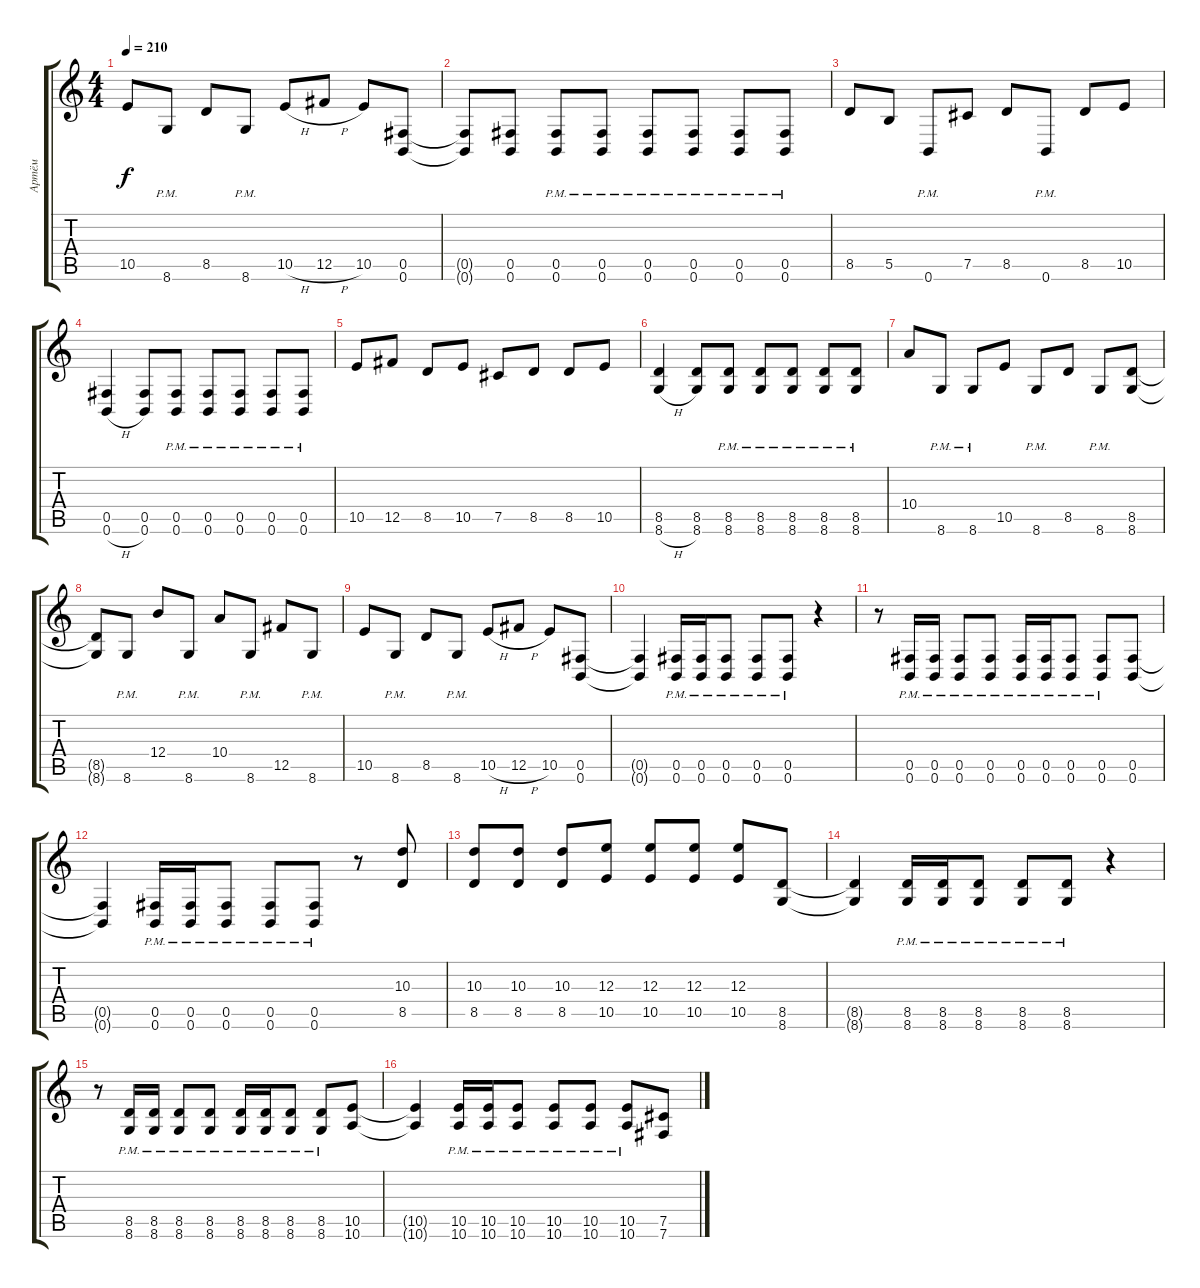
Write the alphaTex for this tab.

\track ("Артём" "Артём") {instrument distortionguitar}
\staff {score tabs}
\tuning (Db4 Ab3 E3 B2 Gb2 B1) {hide}
\ts (4 4)
\tempo 210
\clef g2
\ks c
10.5.8{dy f} 8.6{pm}.8 8.5.8 8.6{pm}.8 10.5{h}.8 12.5{h}.8 10.5.8 (0.5 0.6).8 |
(0.5{t} 0.6{t}).8 (0.5 0.6).8 (0.5 0.6{pm}).8 (0.5 0.6{pm}).8 (0.5 0.6{pm}).8 (0.5 0.6{pm}).8 (0.5 0.6{pm}).8 (0.5 0.6{pm}).8 |
8.5.8 5.5.8 0.6{pm}.8 7.5.8 8.5.8 0.6{pm}.8 8.5.8 10.5.8 |
(0.5 0.6{h}).4 (0.5 0.6).8 (0.5 0.6{pm}).8 (0.5 0.6{pm}).8 (0.5 0.6{pm}).8 (0.5 0.6{pm}).8 (0.5 0.6{pm}).8 |
10.5.8 12.5.8 8.5.8 10.5.8 7.5.8 8.5.8 8.5.8 10.5.8 |
(8.5 8.6{h}).4 (8.5 8.6).8 (8.5 8.6{pm}).8 (8.5 8.6{pm}).8 (8.5 8.6{pm}).8 (8.5 8.6{pm}).8 (8.5 8.6{pm}).8 |
10.4.8 8.6{pm}.8 8.6{pm}.8 10.5.8 8.6{pm}.8 8.5.8 8.6{pm}.8 (8.5 8.6).8 |
(8.5{t} 8.6{t}).8 8.6{pm}.8 12.4.8 8.6{pm}.8 10.4.8 8.6{pm}.8 12.5.8 8.6{pm}.8 |
10.5.8 8.6{pm}.8 8.5.8 8.6{pm}.8 10.5{h}.8 12.5{h}.8 10.5.8 (0.5 0.6).8 |
(0.5{t} 0.6{t}).4 (0.5 0.6{pm}).16 (0.5 0.6{pm}).16 (0.5 0.6{pm}).8 (0.5 0.6{pm}).8 (0.5 0.6{pm}).8 r.4 |
r.8 (0.5 0.6{pm}).16 (0.5 0.6{pm}).16 (0.5 0.6{pm}).8 (0.5 0.6{pm}).8 (0.5 0.6{pm}).16 (0.5 0.6{pm}).16 (0.5 0.6{pm}).8 (0.5 0.6{pm}).8 (0.5 0.6).8 |
(0.5{t} 0.6{t}).4 (0.5 0.6{pm}).16 (0.5 0.6{pm}).16 (0.5 0.6{pm}).8 (0.5 0.6{pm}).8 (0.5 0.6{pm}).8 r.8 (10.3 8.5).8 |
(10.3 8.5).8 (10.3 8.5).8 (10.3 8.5).8 (12.3 10.5).8 (12.3 10.5).8 (12.3 10.5).8 (12.3 10.5).8 (8.5 8.6).8 |
(8.5{t} 8.6{t}).4 (8.5{pm} 8.6).16 (8.5{pm} 8.6).16 (8.5{pm} 8.6).8 (8.5{pm} 8.6).8 (8.5{pm} 8.6).8 r.4 |
r.8 (8.5{pm} 8.6).16 (8.5{pm} 8.6).16 (8.5{pm} 8.6).8 (8.5{pm} 8.6).8 (8.5{pm} 8.6).16 (8.5{pm} 8.6).16 (8.5{pm} 8.6).8 (8.5{pm} 8.6).8 (10.5 10.6).8 |
(10.5{t} 10.6{t}).4 (10.5{pm} 10.6).16 (10.5{pm} 10.6).16 (10.5{pm} 10.6).8 (10.5{pm} 10.6).8 (10.5{pm} 10.6).8 (10.5{pm} 10.6).8 (7.5 7.6).8
